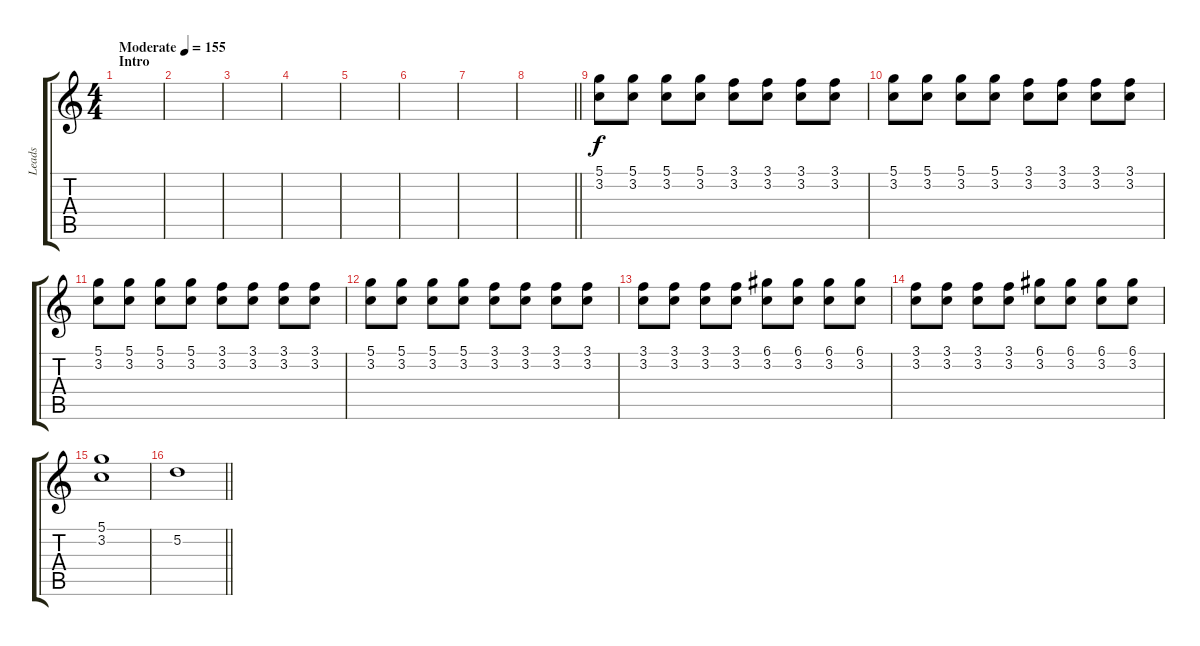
\track ("Leads" "Leads") {instrument distortionguitar}
\staff {score tabs}
\tuning (D4 A3 F3 C3 G2 C2) {hide}
\ts (4 4)
\section ("" "Intro")
\tempo (155 "Moderate")
\clef g2
\ks c
|
|
|
|
|
|
|
\barLineRight lightlight
|
\section ("" "")
(5.1 3.2).8 (5.1 3.2).8 (5.1 3.2).8 (5.1 3.2).8 (3.1 3.2).8 (3.1 3.2).8 (3.1 3.2).8 (3.1 3.2).8 |
(5.1 3.2).8 (5.1 3.2).8 (5.1 3.2).8 (5.1 3.2).8 (3.1 3.2).8 (3.1 3.2).8 (3.1 3.2).8 (3.1 3.2).8 |
(5.1 3.2).8 (5.1 3.2).8 (5.1 3.2).8 (5.1 3.2).8 (3.1 3.2).8 (3.1 3.2).8 (3.1 3.2).8 (3.1 3.2).8 |
(5.1 3.2).8 (5.1 3.2).8 (5.1 3.2).8 (5.1 3.2).8 (3.1 3.2).8 (3.1 3.2).8 (3.1 3.2).8 (3.1 3.2).8 |
(3.1 3.2).8 (3.1 3.2).8 (3.1 3.2).8 (3.1 3.2).8 (6.1 3.2).8 (6.1 3.2).8 (6.1 3.2).8 (6.1 3.2).8 |
(3.1 3.2).8 (3.1 3.2).8 (3.1 3.2).8 (3.1 3.2).8 (6.1 3.2).8 (6.1 3.2).8 (6.1 3.2).8 (6.1 3.2).8 |
(5.1 3.2).1 |
\barLineRight lightlight
5.2.1
